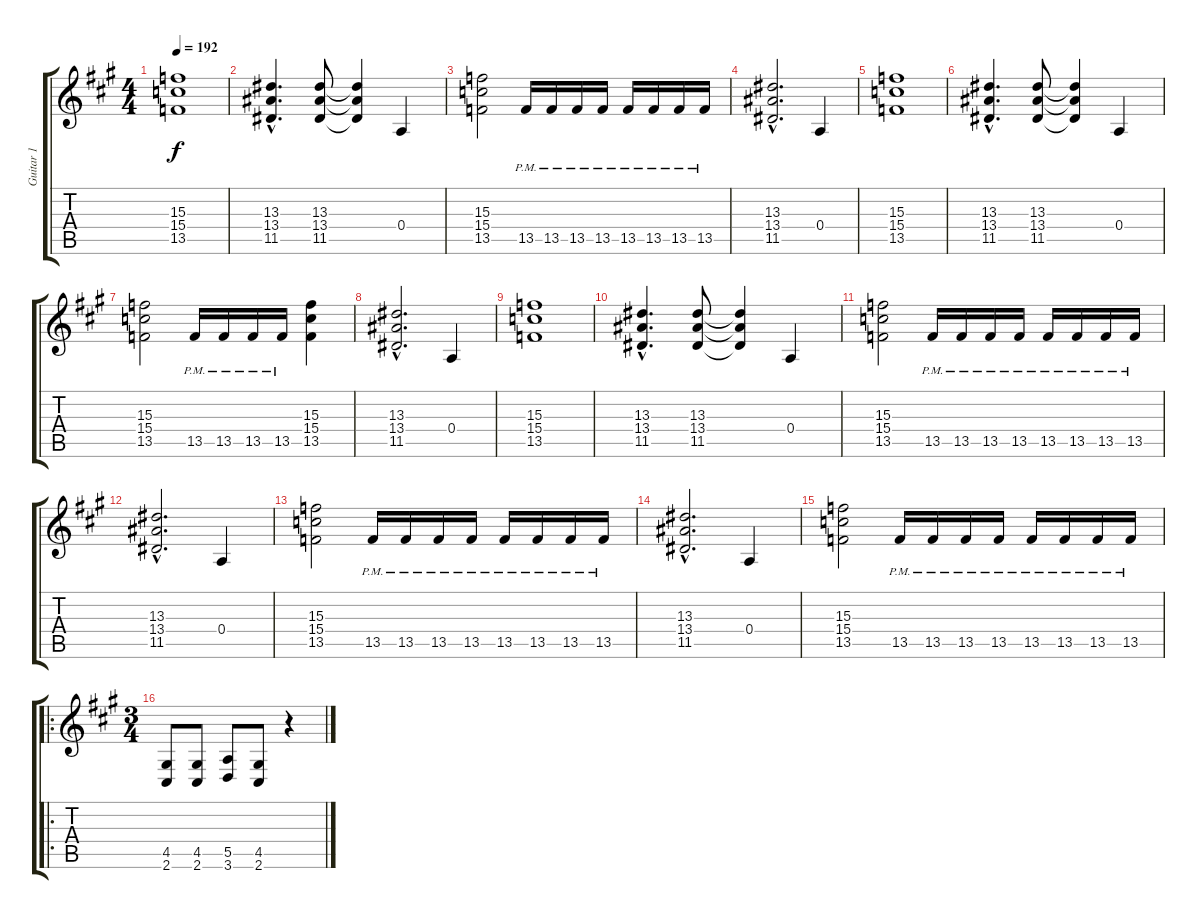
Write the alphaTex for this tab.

\track ("Guitar 1" "Guitar 1") {instrument overdrivenguitar}
\staff {score tabs}
\tuning (B3 Gb3 D3 A2 E2 B1) {hide}
\ts (4 4)
\tempo 192
\clef g2
\ks f#minor
(15.3 15.4 13.5).1{dy f} |
(13.3{hac} 13.4{hac} 11.5{hac}).4{d} (13.3 13.4 11.5).8 (13.3{t} 13.4{t} 11.5{t}).4 0.4.4 |
(15.3 15.4 13.5).2 13.5{pm}.16 13.5{pm}.16 13.5{pm}.16 13.5{pm}.16 13.5{pm}.16 13.5{pm}.16 13.5{pm}.16 13.5{pm}.16 |
(13.3{hac} 13.4{hac} 11.5{hac}).2{d} 0.4.4 |
(15.3 15.4 13.5).1 |
(13.3{hac} 13.4{hac} 11.5{hac}).4{d} (13.3 13.4 11.5).8 (13.3{t} 13.4{t} 11.5{t}).4 0.4.4 |
(15.3 15.4 13.5).2 13.5{pm}.16 13.5{pm}.16 13.5{pm}.16 13.5{pm}.16 (15.3 15.4 13.5).4 |
(13.3{hac} 13.4{hac} 11.5{hac}).2{d} 0.4.4 |
(15.3 15.4 13.5).1 |
(13.3{hac} 13.4{hac} 11.5{hac}).4{d} (13.3 13.4 11.5).8 (13.3{t} 13.4{t} 11.5{t}).4 0.4.4 |
(15.3 15.4 13.5).2 13.5{pm}.16 13.5{pm}.16 13.5{pm}.16 13.5{pm}.16 13.5{pm}.16 13.5{pm}.16 13.5{pm}.16 13.5{pm}.16 |
(13.3{hac} 13.4{hac} 11.5{hac}).2{d} 0.4.4 |
(15.3 15.4 13.5).2 13.5{pm}.16 13.5{pm}.16 13.5{pm}.16 13.5{pm}.16 13.5{pm}.16 13.5{pm}.16 13.5{pm}.16 13.5{pm}.16 |
(13.3{hac} 13.4{hac} 11.5{hac}).2{d} 0.4.4 |
(15.3 15.4 13.5).2 13.5{pm}.16 13.5{pm}.16 13.5{pm}.16 13.5{pm}.16 13.5{pm}.16 13.5{pm}.16 13.5{pm}.16 13.5{pm}.16 |
\ro
\ts (3 4)
(4.5 2.6).8 (4.5 2.6).8 (5.5 3.6).8 (4.5 2.6).8 r.4
